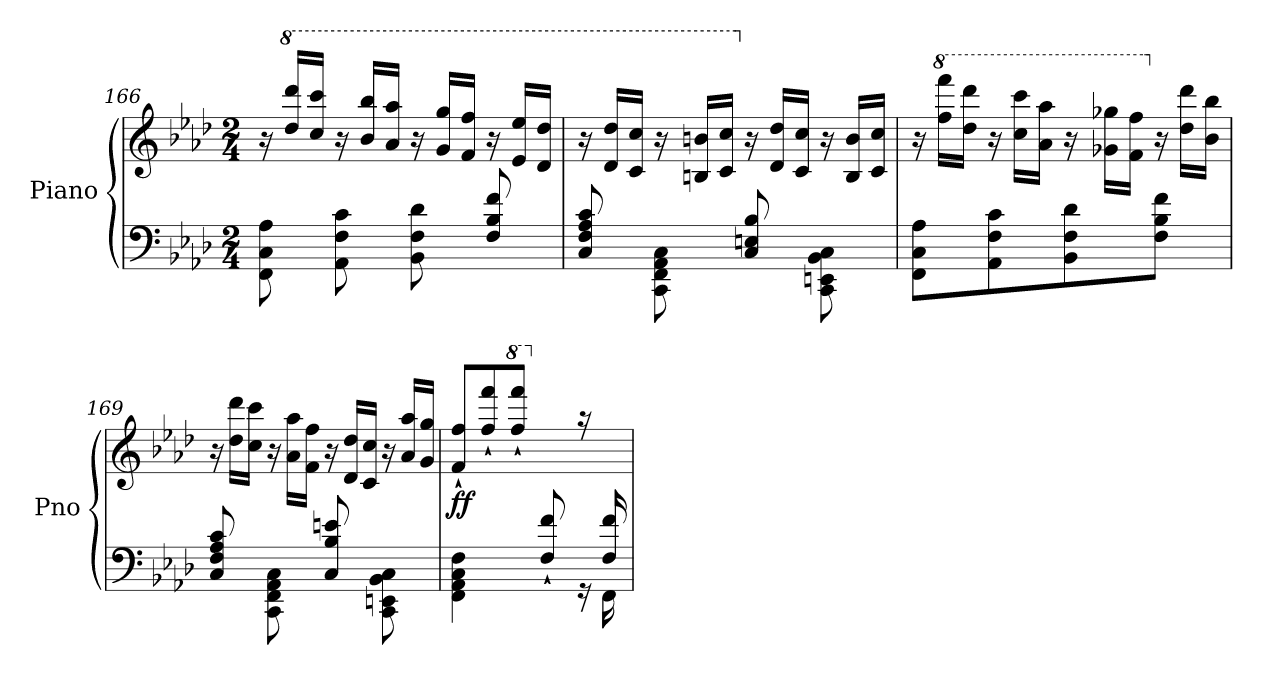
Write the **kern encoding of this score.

**kern	**kern	**dynam
*part1	*part1	*part1
*staff2	*staff1	*staff1/2
*I"Piano	*	*
*I'Pno	*	*
*clefF4	*clefG2	*
*k[b-e-a-d-]	*k[b-e-a-d-]	*
*M2/4	*M2/4	*
*	*Xtuplet	*
=166	=166	=166
8FF\ 8C\ 8A-\	24r	.
*	*8va	*
.	24ddd-/ 24dddd-/LL	.
.	24ccc/ 24cccc/JJ	.
8AA-\ 8F\ 8c\	24r	.
.	24bb-/ 24bbb-/LL	.
.	24aa-/ 24aaa-/JJ	.
8BB-\ 8F\ 8d-\	24r	.
.	24gg/ 24ggg/LL	.
.	24ff/ 24fff/JJ	.
8F/ 8B-/ 8f/	24r	.
.	24ee-/ 24eee-/LL	.
.	24dd-/ 24ddd-/JJ	.
!!LO:LB:g=z
=167	=167	=167
8C/ 8F/ 8A-/ 8c/	24r	.
.	24dd-/ 24ddd-/LL	.
.	24cc/ 24ccc/JJ	.
8CC\ 8FF\ 8AA-\ 8C\	24r	.
.	24bn/ 24bbn/LL	.
.	24cc/ 24ccc/JJ	.
*	*X8va	*
8C/ 8En/ 8B-/	24r	.
.	24d-/ 24dd-/LL	.
.	24c/ 24cc/JJ	.
8CC\ 8EEn\ 8BB-\ 8C\	24r	.
.	24B/ 24b/LL	.
.	24c/ 24cc/JJ	.
=168	=168	=168
8FF\ 8C\ 8A-\L	24r	.
*	*8va	*
.	24fff\ 24ffff\LL	.
.	24ddd-\ 24dddd-\JJ	.
8AA-\ 8F\ 8c\	24r	.
.	24ccc\ 24cccc\LL	.
.	24aa-\ 24aaa-\JJ	.
8BB-\ 8F\ 8d-\	24r	.
.	24gg-X\ 24ggg-X\LL	.
.	24ff\ 24fff\JJ	.
*	*X8va	*
8F\ 8B-\ 8f\J	24r	.
.	24dd-\ 24ddd-\LL	.
.	24b-\ 24bb-\JJ	.
=169	=169	=169
8C/ 8F/ 8A-/ 8c/	24r	.
.	24dd-\ 24ddd-\LL	.
.	24cc\ 24ccc\JJ	.
8CC\ 8FF\ 8AA-\ 8C\	24r	.
.	24a-\ 24aa-\LL	.
.	24f\ 24ff\JJ	.
8C/ 8B-/ 8en/	24r	.
.	24d-/ 24dd-/LL	.
.	24c/ 24cc/JJ	.
8CC\ 8EEn\ 8BB-\ 8C\	24r	.
.	24a-/ 24aa-/LL	.
.	24g/ 24gg/JJ	.
=170	=170	=170
*^	*	*
!	!	!	!LO:DY:b
4ryy	4FF\ 4AA-\ 4C\ 4F\	12f/` 12ff/`L	ff
.	.	12ff/` 12fff/`	.
*	*	*8va	*
.	.	12fff/` 12ffff/`J	.
*	*	*X8va	*
8F/` 8f/`	8ryy	8ryy	.
16ryy	16rGG	16raa	.
16F/ 16f/	16FF\	16ryy	.
*v	*v	*	*
=	=	=
*-	*-	*-
